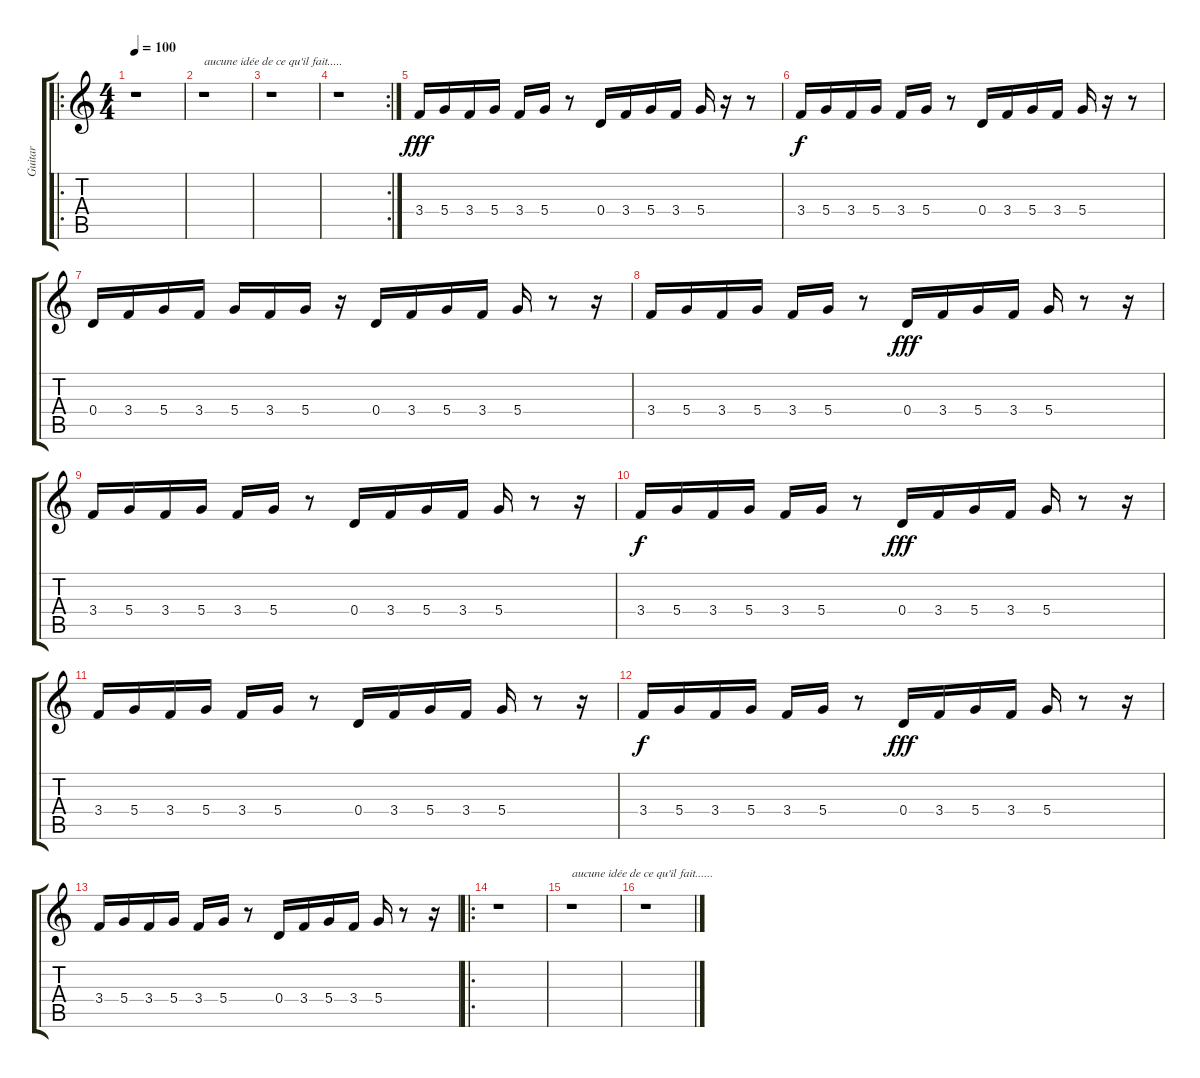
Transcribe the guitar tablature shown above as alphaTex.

\track ("Guitar" "Guitar") {instrument electricguitarclean}
\staff {score tabs}
\tuning (E4 B3 G3 D3 A2 E2) {hide}
\ro
\ts (4 4)
\tempo 100
\clef g2
\ks c
r.1{dy fff} |
r.1{txt "aucune idée de ce qu'il fait....."} |
r.1 |
\rc 2
r.1 |
3.4.16 5.4.16 3.4.16 5.4.16 3.4.16 5.4.16 r.8 0.4.16 3.4.16 5.4.16 3.4.16 5.4.16 r.16 r.8 |
3.4.16{dy f} 5.4.16 3.4.16 5.4.16 3.4.16 5.4.16 r.8 0.4.16 3.4.16 5.4.16 3.4.16 5.4.16 r.16 r.8 |
0.4.16 3.4.16 5.4.16 3.4.16 5.4.16 3.4.16 5.4.16 r.16 0.4.16 3.4.16 5.4.16 3.4.16 5.4.16 r.8 r.16 |
3.4.16 5.4.16 3.4.16 5.4.16 3.4.16 5.4.16 r.8 0.4.16{dy fff} 3.4.16 5.4.16 3.4.16 5.4.16 r.8 r.16 |
3.4.16 5.4.16 3.4.16 5.4.16 3.4.16 5.4.16 r.8 0.4.16 3.4.16 5.4.16 3.4.16 5.4.16 r.8 r.16 |
3.4.16{dy f} 5.4.16 3.4.16 5.4.16 3.4.16 5.4.16 r.8 0.4.16{dy fff} 3.4.16 5.4.16 3.4.16 5.4.16 r.8 r.16 |
3.4.16 5.4.16 3.4.16 5.4.16 3.4.16 5.4.16 r.8 0.4.16 3.4.16 5.4.16 3.4.16 5.4.16 r.8 r.16 |
3.4.16{dy f} 5.4.16 3.4.16 5.4.16 3.4.16 5.4.16 r.8 0.4.16{dy fff} 3.4.16 5.4.16 3.4.16 5.4.16 r.8 r.16 |
3.4.16 5.4.16 3.4.16 5.4.16 3.4.16 5.4.16 r.8 0.4.16 3.4.16 5.4.16 3.4.16 5.4.16 r.8 r.16 |
\ro
r.1 |
r.1{txt "aucune idée de ce qu'il fait......"} |
r.1
